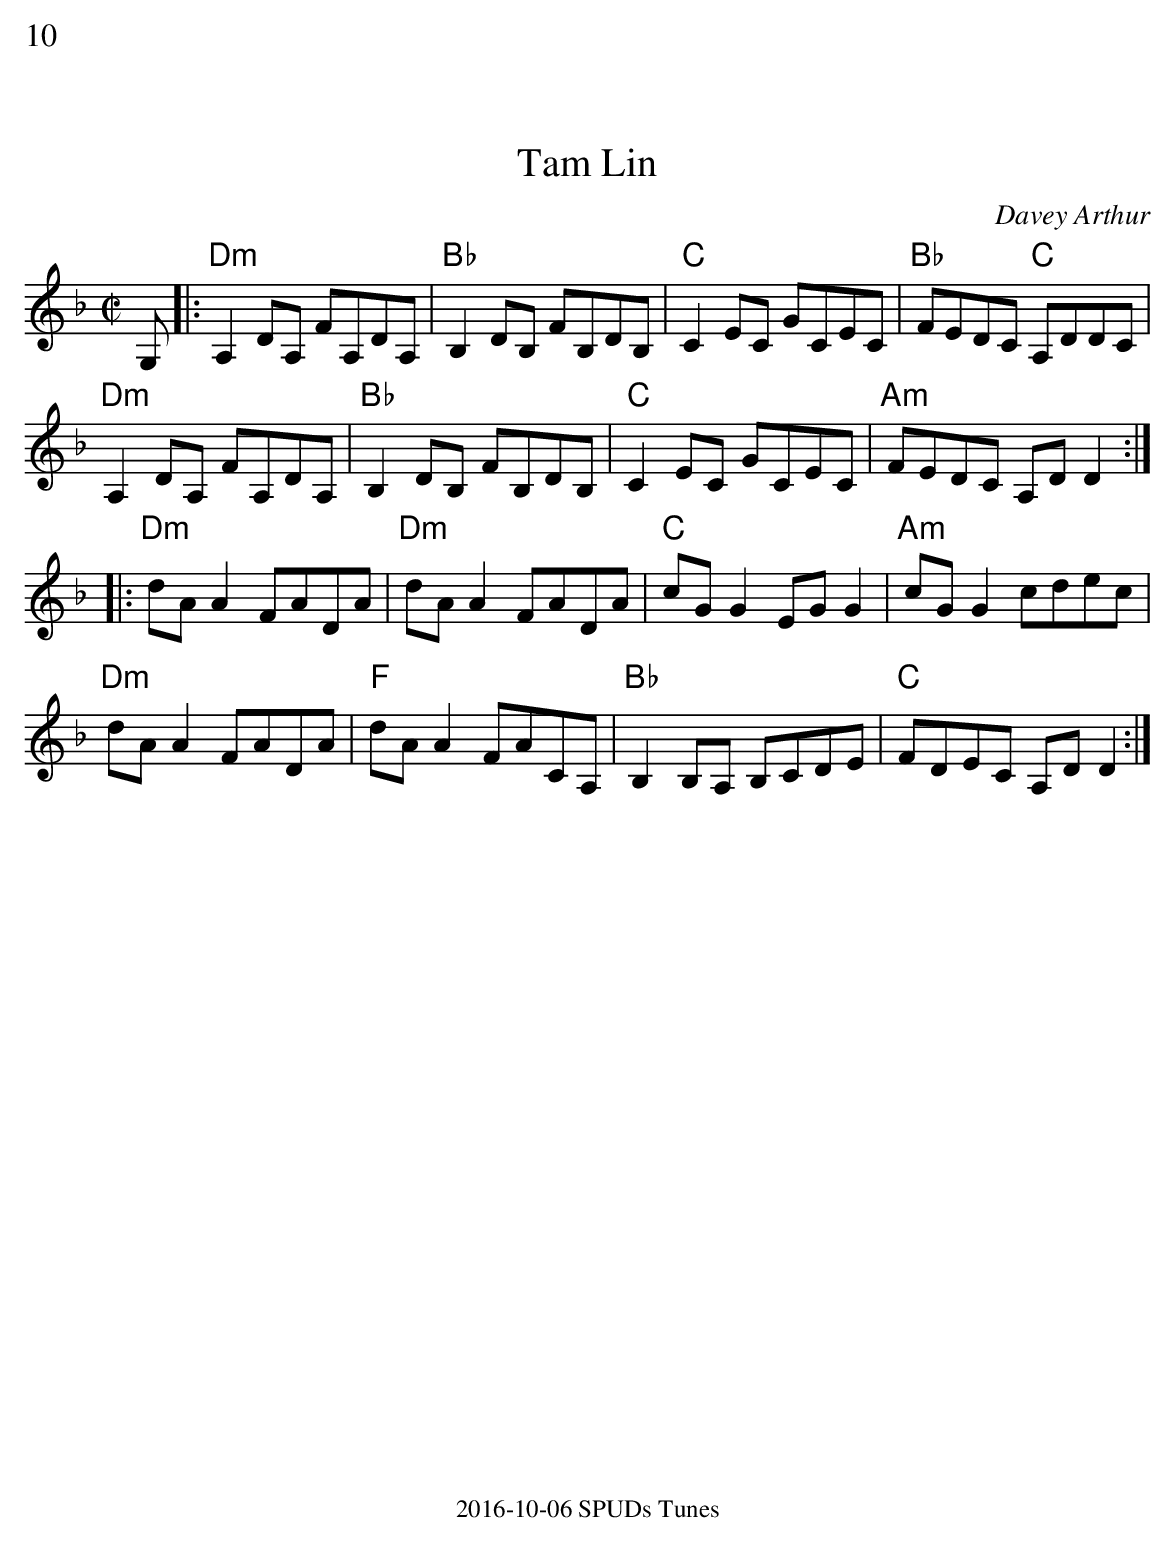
X:1
%%text 10
T:Tam Lin
C:Davey Arthur
K:Dm
M:C|
G,|: "Dm"A,2 DA, FA,DA, | "Bb"B,2 DB, FB,DB, | "C"C2 EC GCEC | "Bb"FEDC "C"A,DDC |
 "Dm"A,2 DA, FA,DA, | "Bb"B,2 DB, FB,DB, | "C"C2 EC GCEC | "Am"FEDC A,DD2 :|
|: "Dm"dAA2 FADA | "Dm"dAA2 FADA | "C"cGG2 EGG2 | "Am"cGG2 cdec |
 "Dm"dAA2 FADA | "F"dAA2 FACA, | "Bb"B,2 B,A, B,CDE | "C"FDEC A,DD2 :|
